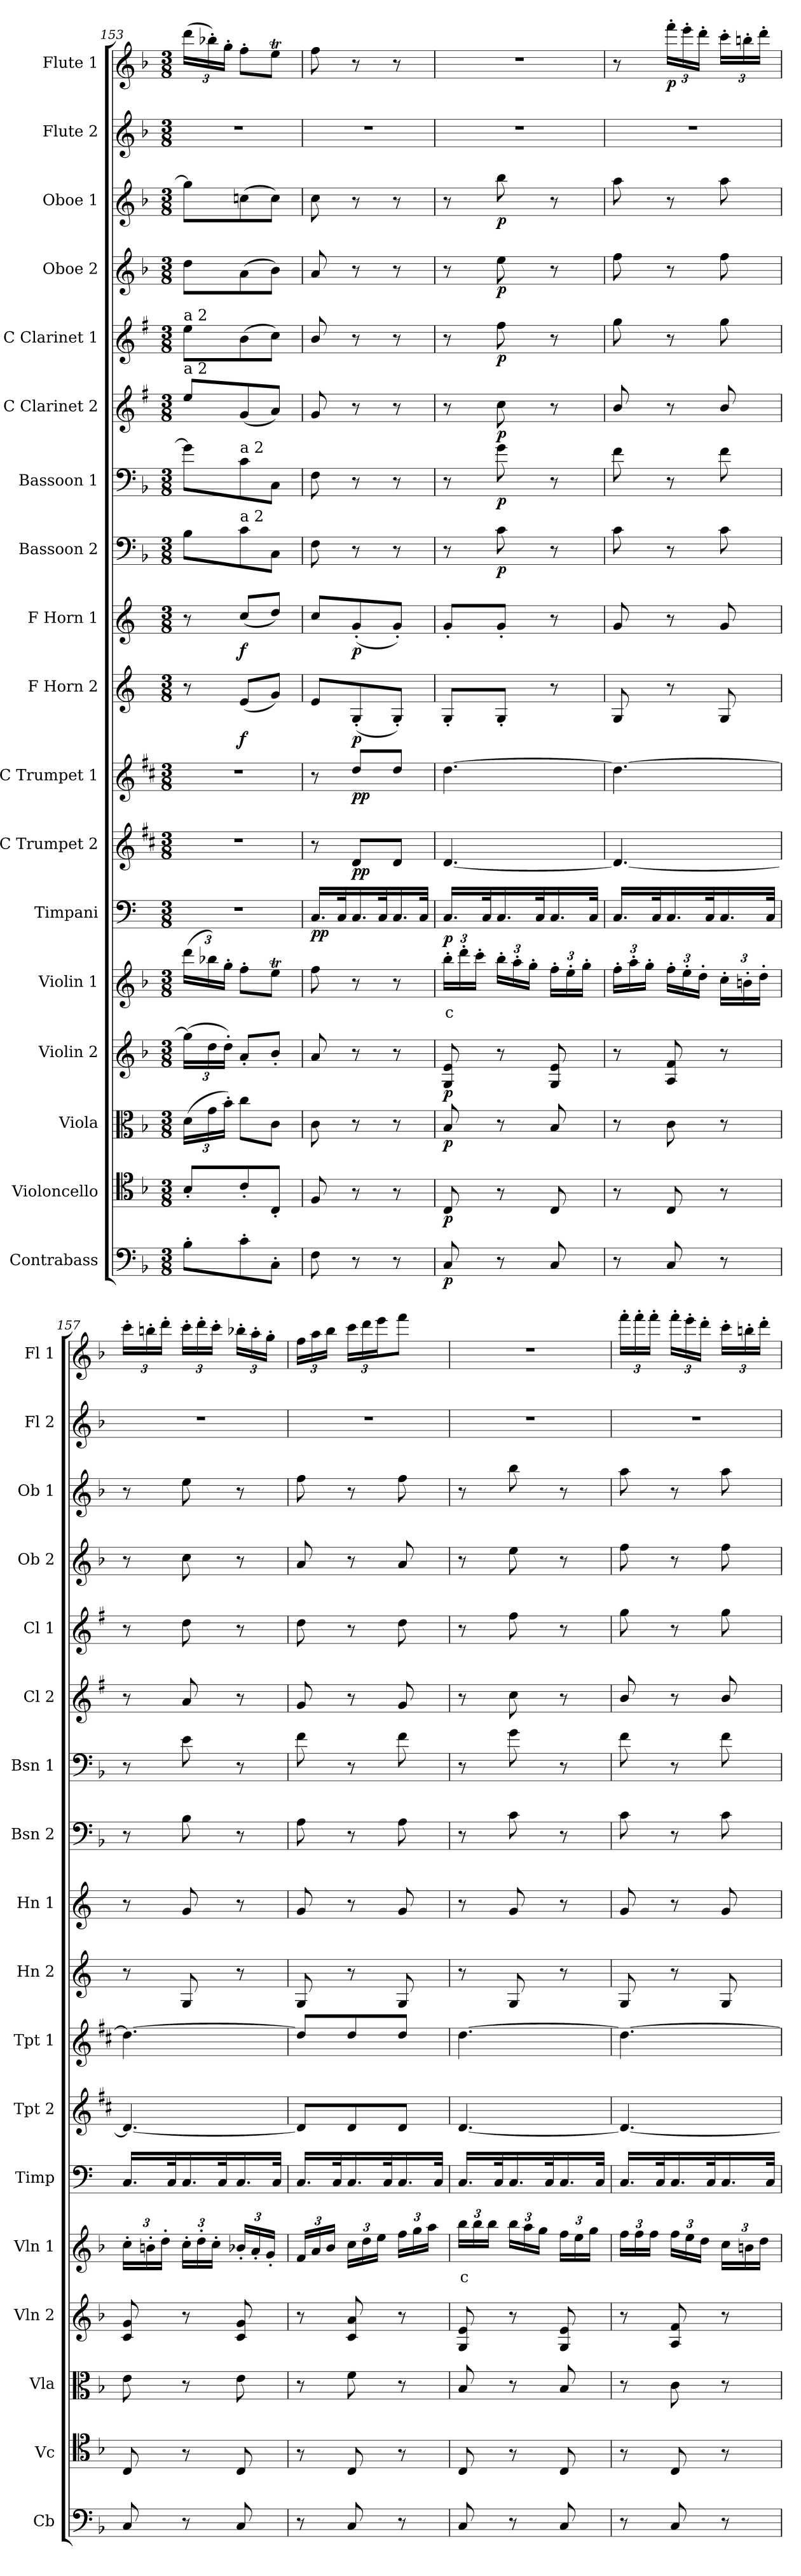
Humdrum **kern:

**kern	**dynam	**kern	**dynam	**kern	**dynam	**kern	**dynam	**kern	**text	**dynam	**kern	**dynam	**kern	**dynam	**kern	**dynam	**kern	**dynam	**kern	**dynam	**kern	**dynam	**kern	**dynam	**kern	**dynam	**kern	**dynam	**kern	**dynam	**kern	**dynam	**kern	**kern	**dynam
*part18	*part18	*part17	*part17	*part16	*part16	*part15	*part15	*part14	*part14	*part14	*part13	*part13	*part12	*part12	*part11	*part11	*part10	*part10	*part9	*part9	*part8	*part8	*part7	*part7	*part6	*part6	*part5	*part5	*part4	*part4	*part3	*part3	*part2	*part1	*part1
*staff18	*staff18	*staff17	*staff17	*staff16	*staff16	*staff15	*staff15	*staff14	*staff14	*staff14	*staff13	*staff13	*staff12	*staff12	*staff11	*staff11	*staff10	*staff10	*staff9	*staff9	*staff8	*staff8	*staff7	*staff7	*staff6	*staff6	*staff5	*staff5	*staff4	*staff4	*staff3	*staff3	*staff2	*staff1	*staff1
*I"Contrabass	*	*I"Violoncello	*	*I"Viola	*	*I"Violin 2	*	*I"Violin 1	*	*	*I"Timpani	*	*I"C Trumpet 2	*	*I"C Trumpet 1	*	*I"F Horn 2	*	*I"F Horn 1	*	*I"Bassoon 2	*	*I"Bassoon 1	*	*I"C Clarinet 2	*	*I"C Clarinet 1	*	*I"Oboe 2	*	*I"Oboe 1	*	*I"Flute 2	*I"Flute 1	*
*I'Cb	*	*I'Vc	*	*I'Vla	*	*I'Vln 2	*	*I'Vln 1	*	*	*I'Timp	*	*I'Tpt 2	*	*I'Tpt 1	*	*I'Hn 2	*	*I'Hn 1	*	*I'Bsn 2	*	*I'Bsn 1	*	*I'Cl 2	*	*I'Cl 1	*	*I'Ob 2	*	*I'Ob 1	*	*I'Fl 2	*I'Fl 1	*
*clefF4	*	*clefC4	*	*clefC3	*	*clefG2	*	*clefG2	*	*	*clefF4	*	*clefG2	*	*clefG2	*	*clefG2	*	*clefG2	*	*clefF4	*	*clefF4	*	*clefG2	*	*clefG2	*	*clefG2	*	*clefG2	*	*clefG2	*clefG2	*
*ITrd7c12	*	*	*	*	*	*	*	*	*	*	*	*	*ITrd1c2	*	*ITrd1c2	*	*ITrd4c7	*	*ITrd4c7	*	*	*	*	*	*ITrd1c2	*	*ITrd1c2	*	*	*	*	*	*	*	*
*k[b-]	*	*k[b-]	*	*k[b-]	*	*k[b-]	*	*k[b-]	*	*	*k[]	*	*k[]	*	*k[]	*	*k[b-]	*	*k[b-]	*	*k[b-]	*	*k[b-]	*	*k[b-]	*	*k[b-]	*	*k[b-]	*	*k[b-]	*	*k[b-]	*k[b-]	*
*F:	*	*F:	*	*F:	*	*F:	*	*F:	*	*	*	*	*	*	*	*	*	*	*	*	*F:	*	*F:	*	*F:	*	*F:	*	*F:	*	*F:	*	*F:	*F:	*
*M3/8	*	*M3/8	*	*M3/8	*	*M3/8	*	*M3/8	*	*	*M3/8	*	*M3/8	*	*M3/8	*	*M3/8	*	*M3/8	*	*M3/8	*	*M3/8	*	*M3/8	*	*M3/8	*	*M3/8	*	*M3/8	*	*M3/8	*M3/8	*
*	*	*	*	*Xbrackettup	*	*Xbrackettup	*	*Xbrackettup	*	*	*	*	*	*	*	*	*	*	*	*	*	*	*	*	*	*	*	*	*	*	*	*	*	*Xbrackettup	*
=153	=153	=153	=153	=153	=153	=153	=153	=153	=153	=153	=153	=153	=153	=153	=153	=153	=153	=153	=153	=153	=153	=153	=153	=153	=153	=153	=153	=153	=153	=153	=153	=153	=153	=153	=153
!	!	!	!	!	!	!	!	!	!	!	!	!	!	!	!	!	!	!	!	!	!	!	!	!	!	!	!LO:TX:a:t=a 2	!	!	!	!	!	!	!	!
!	!	!	!	!	!	!	!	!	!	!	!	!	!	!	!	!	!	!	!	!	!	!	!	!	!LO:TX:a:t=a 2	!	!	!	!	!	!	!	!	!	!
8BB-'\L	.	8B-'/L	.	(24d\LL	.	(24gg\LL]	.	(24ddd\LL	.	.	4.r	.	4.r	.	4.r	.	8r	.	8r	.	8B-\L	.	8g\L]	.	8dd/L	.	8dd\L	.	8dd\L	.	8gg\L]	.	4.r	(24ddd\LL	.
.	.	.	.	24g\	.	24dd\	.	24bb-X\)	.	.	.	.	.	.	.	.	.	.	.	.	.	.	.	.	.	.	.	.	.	.	.	.	.	24bb-X'\)	.
.	.	.	.	24b-'\JJ)	.	24dd'\JJ)	.	24gg'\JJ	.	.	.	.	.	.	.	.	.	.	.	.	.	.	.	.	.	.	.	.	.	.	.	.	.	24gg'\JJ	.
!	!	!	!	!	!	!	!	!	!	!	!	!	!	!	!	!	!	!	!	!	!	!	!LO:TX:a:t=a 2	!	!	!	!	!	!	!	!	!	!	!	!
!	!	!	!	!	!	!	!	!	!	!	!	!	!	!	!	!	!	!	!	!	!LO:TX:a:t=a 2	!	!	!	!	!	!	!	!	!	!	!	!	!	!
!	!	!	!	!	!	!	!	!	!	!	!	!	!	!	!	!	!	!LO:DY:b	!	!LO:DY:b	!	!	!	!	!	!	!	!	!	!	!	!	!	!	!
8C'\	.	8c'/	.	8cc\L	.	8a'/L	.	8ff'\L	.	.	.	.	.	.	.	.	(8A/L	f	(8f/L	f	8c\	.	8c\	.	(8f/	.	(8a\	.	(8a\	.	(8ccn\	.	.	8ff'\L	.
8CC'\J	.	8C'/J	.	8c\J	.	8b-'/J	.	8eet\J	.	.	.	.	.	.	.	.	8c/J)	.	8g/J)	.	8C\J	.	8C\J	.	8g/J)	.	8b-\J)	.	8b-\J)	.	8cc\J)	.	.	8eet\J	.
!!LO:PB:g=z
=154	=154	=154	=154	=154	=154	=154	=154	=154	=154	=154	=154	=154	=154	=154	=154	=154	=154	=154	=154	=154	=154	=154	=154	=154	=154	=154	=154	=154	=154	=154	=154	=154	=154	=154	=154
!	!	!	!	!	!	!	!	!	!	!	!	!LO:DY:b	!	!	!	!	!	!	!	!	!	!	!	!	!	!	!	!	!	!	!	!	!	!	!
8FF\	.	8F/	.	8c\	.	8a/	.	8ff\	.	.	16.C/LL	pp	8r	.	8r	.	8A/L	.	8f/L	.	8F\	.	8F\	.	8f/	.	8a/	.	8a/	.	8cc\	.	4.r	8ff\	.
.	.	.	.	.	.	.	.	.	.	.	32C/K	.	.	.	.	.	.	.	.	.	.	.	.	.	.	.	.	.	.	.	.	.	.	.	.
!	!	!	!	!	!	!	!	!	!	!	!	!	!	!LO:DY:b	!	!LO:DY:b	!	!LO:DY:b	!	!LO:DY:b	!	!	!	!	!	!	!	!	!	!	!	!	!	!	!
8r	.	8r	.	8r	.	8r	.	8r	.	.	16.C/	.	8c/L	pp	8cc/L	pp	(8C'/	p	(8c'/	p	8r	.	8r	.	8r	.	8r	.	8r	.	8r	.	.	8r	.
.	.	.	.	.	.	.	.	.	.	.	32C/K	.	.	.	.	.	.	.	.	.	.	.	.	.	.	.	.	.	.	.	.	.	.	.	.
8r	.	8r	.	8r	.	8r	.	8r	.	.	16.C/	.	8c/J	.	8cc/J	.	8C'/J)	.	8c'/J)	.	8r	.	8r	.	8r	.	8r	.	8r	.	8r	.	.	8r	.
.	.	.	.	.	.	.	.	.	.	.	32C/JJk	.	.	.	.	.	.	.	.	.	.	.	.	.	.	.	.	.	.	.	.	.	.	.	.
=155	=155	=155	=155	=155	=155	=155	=155	=155	=155	=155	=155	=155	=155	=155	=155	=155	=155	=155	=155	=155	=155	=155	=155	=155	=155	=155	=155	=155	=155	=155	=155	=155	=155	=155	=155
!	!LO:DY:b	!	!LO:DY:b	!	!LO:DY:b	!	!LO:DY:b	!	!LO:LY:b:color=#FF0000	!LO:DY:b	!	!	!	!	!	!	!	!	!	!	!	!	!	!	!	!	!	!	!	!	!	!	!	!	!
8CC/	p	8C/	p	8B-/	p	8G/ 8e/	p	24bb-'\LL	c	p	16.C/LL	.	[4.c/	.	[4.cc\	.	8C'/L	.	8c'/L	.	8r	.	8r	.	8r	.	8r	.	8r	.	8r	.	4.r	4.r	.
.	.	.	.	.	.	.	.	24ddd'\	.	.	.	.	.	.	.	.	.	.	.	.	.	.	.	.	.	.	.	.	.	.	.	.	.	.	.
.	.	.	.	.	.	.	.	24ccc'\JJ	.	.	.	.	.	.	.	.	.	.	.	.	.	.	.	.	.	.	.	.	.	.	.	.	.	.	.
.	.	.	.	.	.	.	.	.	.	.	32C/K	.	.	.	.	.	.	.	.	.	.	.	.	.	.	.	.	.	.	.	.	.	.	.	.
!	!	!	!	!	!	!	!	!	!	!	!	!	!	!	!	!	!	!	!	!	!	!LO:DY:b	!	!LO:DY:b	!	!LO:DY:b	!	!LO:DY:b	!	!LO:DY:b	!	!LO:DY:b	!	!	!
8r	.	8r	.	8r	.	8r	.	24bb-'\LL	.	.	16.C/	.	.	.	.	.	8C'/J	.	8c'/J	.	8c\	p	8g\	p	8b-\	p	8ee\	p	8ee\	p	8bb-\	p	.	.	.
.	.	.	.	.	.	.	.	24aa'\	.	.	.	.	.	.	.	.	.	.	.	.	.	.	.	.	.	.	.	.	.	.	.	.	.	.	.
.	.	.	.	.	.	.	.	24gg'\JJ	.	.	.	.	.	.	.	.	.	.	.	.	.	.	.	.	.	.	.	.	.	.	.	.	.	.	.
.	.	.	.	.	.	.	.	.	.	.	32C/K	.	.	.	.	.	.	.	.	.	.	.	.	.	.	.	.	.	.	.	.	.	.	.	.
8CC/	.	8C/	.	8B-/	.	8G/ 8e/	.	24ff'\LL	.	.	16.C/	.	.	.	.	.	8r	.	8r	.	8r	.	8r	.	8r	.	8r	.	8r	.	8r	.	.	.	.
.	.	.	.	.	.	.	.	24ee'\	.	.	.	.	.	.	.	.	.	.	.	.	.	.	.	.	.	.	.	.	.	.	.	.	.	.	.
.	.	.	.	.	.	.	.	24gg'\JJ	.	.	.	.	.	.	.	.	.	.	.	.	.	.	.	.	.	.	.	.	.	.	.	.	.	.	.
.	.	.	.	.	.	.	.	.	.	.	32C/JJk	.	.	.	.	.	.	.	.	.	.	.	.	.	.	.	.	.	.	.	.	.	.	.	.
=156	=156	=156	=156	=156	=156	=156	=156	=156	=156	=156	=156	=156	=156	=156	=156	=156	=156	=156	=156	=156	=156	=156	=156	=156	=156	=156	=156	=156	=156	=156	=156	=156	=156	=156	=156
8r	.	8r	.	8r	.	8r	.	24ff'\LL	.	.	16.C/LL	.	4.c/_	.	4.cc\_	.	8C/	.	8c/	.	8c\	.	8f\	.	8a/	.	8ff\	.	8ff\	.	8aa\	.	4.r	8r	.
.	.	.	.	.	.	.	.	24aa'\	.	.	.	.	.	.	.	.	.	.	.	.	.	.	.	.	.	.	.	.	.	.	.	.	.	.	.
.	.	.	.	.	.	.	.	24gg'\JJ	.	.	.	.	.	.	.	.	.	.	.	.	.	.	.	.	.	.	.	.	.	.	.	.	.	.	.
.	.	.	.	.	.	.	.	.	.	.	32C/K	.	.	.	.	.	.	.	.	.	.	.	.	.	.	.	.	.	.	.	.	.	.	.	.
!	!	!	!	!	!	!	!	!	!	!	!	!	!	!	!	!	!	!	!	!	!	!	!	!	!	!	!	!	!	!	!	!	!	!	!LO:DY:b
8CC/	.	8C/	.	8c\	.	8A/ 8f/	.	24ff'\LL	.	.	16.C/	.	.	.	.	.	8r	.	8r	.	8r	.	8r	.	8r	.	8r	.	8r	.	8r	.	.	24fff'\LL	p
.	.	.	.	.	.	.	.	24ee'\	.	.	.	.	.	.	.	.	.	.	.	.	.	.	.	.	.	.	.	.	.	.	.	.	.	24eee'\	.
.	.	.	.	.	.	.	.	24dd'\JJ	.	.	.	.	.	.	.	.	.	.	.	.	.	.	.	.	.	.	.	.	.	.	.	.	.	24ddd'\JJ	.
.	.	.	.	.	.	.	.	.	.	.	32C/K	.	.	.	.	.	.	.	.	.	.	.	.	.	.	.	.	.	.	.	.	.	.	.	.
8r	.	8r	.	8r	.	8r	.	24cc'\LL	.	.	16.C/	.	.	.	.	.	8C/	.	8c/	.	8c\	.	8f\	.	8a/	.	8ff\	.	8ff\	.	8aa\	.	.	24ccc'\LL	.
.	.	.	.	.	.	.	.	24bn'\	.	.	.	.	.	.	.	.	.	.	.	.	.	.	.	.	.	.	.	.	.	.	.	.	.	24bbn'\	.
.	.	.	.	.	.	.	.	24dd'\JJ	.	.	.	.	.	.	.	.	.	.	.	.	.	.	.	.	.	.	.	.	.	.	.	.	.	24ddd'\JJ	.
.	.	.	.	.	.	.	.	.	.	.	32C/JJk	.	.	.	.	.	.	.	.	.	.	.	.	.	.	.	.	.	.	.	.	.	.	.	.
=157	=157	=157	=157	=157	=157	=157	=157	=157	=157	=157	=157	=157	=157	=157	=157	=157	=157	=157	=157	=157	=157	=157	=157	=157	=157	=157	=157	=157	=157	=157	=157	=157	=157	=157	=157
8CC/	.	8C/	.	8e\	.	8c/ 8g/	.	24cc'\LL	.	.	16.C/LL	.	4.c/_	.	4.cc\_	.	8r	.	8r	.	8r	.	8r	.	8r	.	8r	.	8r	.	8r	.	4.r	24ccc'\LL	.
.	.	.	.	.	.	.	.	24bn'\	.	.	.	.	.	.	.	.	.	.	.	.	.	.	.	.	.	.	.	.	.	.	.	.	.	24bbn'\	.
.	.	.	.	.	.	.	.	24dd'\JJ	.	.	.	.	.	.	.	.	.	.	.	.	.	.	.	.	.	.	.	.	.	.	.	.	.	24ddd'\JJ	.
.	.	.	.	.	.	.	.	.	.	.	32C/K	.	.	.	.	.	.	.	.	.	.	.	.	.	.	.	.	.	.	.	.	.	.	.	.
8r	.	8r	.	8r	.	8r	.	24cc'\LL	.	.	16.C/	.	.	.	.	.	8C/	.	8c/	.	8B-\	.	8e\	.	8g/	.	8cc\	.	8cc\	.	8ee\	.	.	24ccc'\LL	.
.	.	.	.	.	.	.	.	24dd'\	.	.	.	.	.	.	.	.	.	.	.	.	.	.	.	.	.	.	.	.	.	.	.	.	.	24ddd'\	.
.	.	.	.	.	.	.	.	24cc'\JJ	.	.	.	.	.	.	.	.	.	.	.	.	.	.	.	.	.	.	.	.	.	.	.	.	.	24ccc'\JJ	.
.	.	.	.	.	.	.	.	.	.	.	32C/K	.	.	.	.	.	.	.	.	.	.	.	.	.	.	.	.	.	.	.	.	.	.	.	.
8CC/	.	8C/	.	8e\	.	8c/ 8g/	.	24b-X'/LL	.	.	16.C/	.	.	.	.	.	8r	.	8r	.	8r	.	8r	.	8r	.	8r	.	8r	.	8r	.	.	24bb-X'\LL	.
.	.	.	.	.	.	.	.	24a'/	.	.	.	.	.	.	.	.	.	.	.	.	.	.	.	.	.	.	.	.	.	.	.	.	.	24aa'\	.
.	.	.	.	.	.	.	.	24g'/JJ	.	.	.	.	.	.	.	.	.	.	.	.	.	.	.	.	.	.	.	.	.	.	.	.	.	24gg'\JJ	.
.	.	.	.	.	.	.	.	.	.	.	32C/JJk	.	.	.	.	.	.	.	.	.	.	.	.	.	.	.	.	.	.	.	.	.	.	.	.
=158	=158	=158	=158	=158	=158	=158	=158	=158	=158	=158	=158	=158	=158	=158	=158	=158	=158	=158	=158	=158	=158	=158	=158	=158	=158	=158	=158	=158	=158	=158	=158	=158	=158	=158	=158
8r	.	8r	.	8r	.	8r	.	24f/LL	.	.	16.C/LL	.	8c/L]	.	8cc/L]	.	8C/	.	8c/	.	8A\	.	8f\	.	8f/	.	8cc\	.	8a/	.	8ff\	.	4.r	24ff\LL	.
.	.	.	.	.	.	.	.	24a/	.	.	.	.	.	.	.	.	.	.	.	.	.	.	.	.	.	.	.	.	.	.	.	.	.	24aa\	.
.	.	.	.	.	.	.	.	24b-/JJ	.	.	.	.	.	.	.	.	.	.	.	.	.	.	.	.	.	.	.	.	.	.	.	.	.	24bb-\JJ	.
.	.	.	.	.	.	.	.	.	.	.	32C/K	.	.	.	.	.	.	.	.	.	.	.	.	.	.	.	.	.	.	.	.	.	.	.	.
8CC/	.	8C/	.	8f\	.	8c/ 8a/	.	24cc\LL	.	.	16.C/	.	8c/	.	8cc/	.	8r	.	8r	.	8r	.	8r	.	8r	.	8r	.	8r	.	8r	.	.	24ccc\LL	.
.	.	.	.	.	.	.	.	24dd\	.	.	.	.	.	.	.	.	.	.	.	.	.	.	.	.	.	.	.	.	.	.	.	.	.	24ddd\	.
.	.	.	.	.	.	.	.	24ee\JJ	.	.	.	.	.	.	.	.	.	.	.	.	.	.	.	.	.	.	.	.	.	.	.	.	.	24eee\J	.
.	.	.	.	.	.	.	.	.	.	.	32C/K	.	.	.	.	.	.	.	.	.	.	.	.	.	.	.	.	.	.	.	.	.	.	.	.
8r	.	8r	.	8r	.	8r	.	24ff\LL	.	.	16.C/	.	8c/J	.	8cc/J	.	8C/	.	8c/	.	8A\	.	8f\	.	8f/	.	8cc\	.	8a/	.	8ff\	.	.	8fff\J	.
.	.	.	.	.	.	.	.	24gg\	.	.	.	.	.	.	.	.	.	.	.	.	.	.	.	.	.	.	.	.	.	.	.	.	.	.	.
.	.	.	.	.	.	.	.	24aa\JJ	.	.	.	.	.	.	.	.	.	.	.	.	.	.	.	.	.	.	.	.	.	.	.	.	.	.	.
.	.	.	.	.	.	.	.	.	.	.	32C/JJk	.	.	.	.	.	.	.	.	.	.	.	.	.	.	.	.	.	.	.	.	.	.	.	.
=159	=159	=159	=159	=159	=159	=159	=159	=159	=159	=159	=159	=159	=159	=159	=159	=159	=159	=159	=159	=159	=159	=159	=159	=159	=159	=159	=159	=159	=159	=159	=159	=159	=159	=159	=159
!	!	!	!	!	!	!	!	!	!LO:LY:b:color=#FF0000	!	!	!	!	!	!	!	!	!	!	!	!	!	!	!	!	!	!	!	!	!	!	!	!	!	!
8CC/	.	8C/	.	8B-/	.	8G/ 8e/	.	24bb-\LL	c	.	16.C/LL	.	[4.c/	.	[4.cc\	.	8r	.	8r	.	8r	.	8r	.	8r	.	8r	.	8r	.	8r	.	4.r	4.r	.
.	.	.	.	.	.	.	.	24bb-\	.	.	.	.	.	.	.	.	.	.	.	.	.	.	.	.	.	.	.	.	.	.	.	.	.	.	.
.	.	.	.	.	.	.	.	24bb-\JJ	.	.	.	.	.	.	.	.	.	.	.	.	.	.	.	.	.	.	.	.	.	.	.	.	.	.	.
.	.	.	.	.	.	.	.	.	.	.	32C/K	.	.	.	.	.	.	.	.	.	.	.	.	.	.	.	.	.	.	.	.	.	.	.	.
8r	.	8r	.	8r	.	8r	.	24bb-\LL	.	.	16.C/	.	.	.	.	.	8C/	.	8c/	.	8c\	.	8g\	.	8b-\	.	8ee\	.	8ee\	.	8bb-\	.	.	.	.
.	.	.	.	.	.	.	.	24aa\	.	.	.	.	.	.	.	.	.	.	.	.	.	.	.	.	.	.	.	.	.	.	.	.	.	.	.
.	.	.	.	.	.	.	.	24gg\JJ	.	.	.	.	.	.	.	.	.	.	.	.	.	.	.	.	.	.	.	.	.	.	.	.	.	.	.
.	.	.	.	.	.	.	.	.	.	.	32C/K	.	.	.	.	.	.	.	.	.	.	.	.	.	.	.	.	.	.	.	.	.	.	.	.
8CC/	.	8C/	.	8B-/	.	8G/ 8e/	.	24ff\LL	.	.	16.C/	.	.	.	.	.	8r	.	8r	.	8r	.	8r	.	8r	.	8r	.	8r	.	8r	.	.	.	.
.	.	.	.	.	.	.	.	24ee\	.	.	.	.	.	.	.	.	.	.	.	.	.	.	.	.	.	.	.	.	.	.	.	.	.	.	.
.	.	.	.	.	.	.	.	24gg\JJ	.	.	.	.	.	.	.	.	.	.	.	.	.	.	.	.	.	.	.	.	.	.	.	.	.	.	.
.	.	.	.	.	.	.	.	.	.	.	32C/JJk	.	.	.	.	.	.	.	.	.	.	.	.	.	.	.	.	.	.	.	.	.	.	.	.
=160	=160	=160	=160	=160	=160	=160	=160	=160	=160	=160	=160	=160	=160	=160	=160	=160	=160	=160	=160	=160	=160	=160	=160	=160	=160	=160	=160	=160	=160	=160	=160	=160	=160	=160	=160
8r	.	8r	.	8r	.	8r	.	24ff\LL	.	.	16.C/LL	.	4.c/_	.	4.cc\_	.	8C/	.	8c/	.	8c\	.	8f\	.	8a/	.	8ff\	.	8ff\	.	8aa\	.	4.r	24fff'\LL	.
.	.	.	.	.	.	.	.	24ff\	.	.	.	.	.	.	.	.	.	.	.	.	.	.	.	.	.	.	.	.	.	.	.	.	.	24fff'\	.
.	.	.	.	.	.	.	.	24ff\JJ	.	.	.	.	.	.	.	.	.	.	.	.	.	.	.	.	.	.	.	.	.	.	.	.	.	24fff'\JJ	.
.	.	.	.	.	.	.	.	.	.	.	32C/K	.	.	.	.	.	.	.	.	.	.	.	.	.	.	.	.	.	.	.	.	.	.	.	.
8CC/	.	8C/	.	8c\	.	8A/ 8f/	.	24ff\LL	.	.	16.C/	.	.	.	.	.	8r	.	8r	.	8r	.	8r	.	8r	.	8r	.	8r	.	8r	.	.	24fff'\LL	.
.	.	.	.	.	.	.	.	24ee\	.	.	.	.	.	.	.	.	.	.	.	.	.	.	.	.	.	.	.	.	.	.	.	.	.	24eee'\	.
.	.	.	.	.	.	.	.	24dd\JJ	.	.	.	.	.	.	.	.	.	.	.	.	.	.	.	.	.	.	.	.	.	.	.	.	.	24ddd'\JJ	.
.	.	.	.	.	.	.	.	.	.	.	32C/K	.	.	.	.	.	.	.	.	.	.	.	.	.	.	.	.	.	.	.	.	.	.	.	.
8r	.	8r	.	8r	.	8r	.	24cc\LL	.	.	16.C/	.	.	.	.	.	8C/	.	8c/	.	8c\	.	8f\	.	8a/	.	8ff\	.	8ff\	.	8aa\	.	.	24ccc'\LL	.
.	.	.	.	.	.	.	.	24bn\	.	.	.	.	.	.	.	.	.	.	.	.	.	.	.	.	.	.	.	.	.	.	.	.	.	24bbn'\	.
.	.	.	.	.	.	.	.	24dd\JJ	.	.	.	.	.	.	.	.	.	.	.	.	.	.	.	.	.	.	.	.	.	.	.	.	.	24ddd'\JJ	.
.	.	.	.	.	.	.	.	.	.	.	32C/JJk	.	.	.	.	.	.	.	.	.	.	.	.	.	.	.	.	.	.	.	.	.	.	.	.
=	=	=	=	=	=	=	=	=	=	=	=	=	=	=	=	=	=	=	=	=	=	=	=	=	=	=	=	=	=	=	=	=	=	=	=
*-	*-	*-	*-	*-	*-	*-	*-	*-	*-	*-	*-	*-	*-	*-	*-	*-	*-	*-	*-	*-	*-	*-	*-	*-	*-	*-	*-	*-	*-	*-	*-	*-	*-	*-	*-
